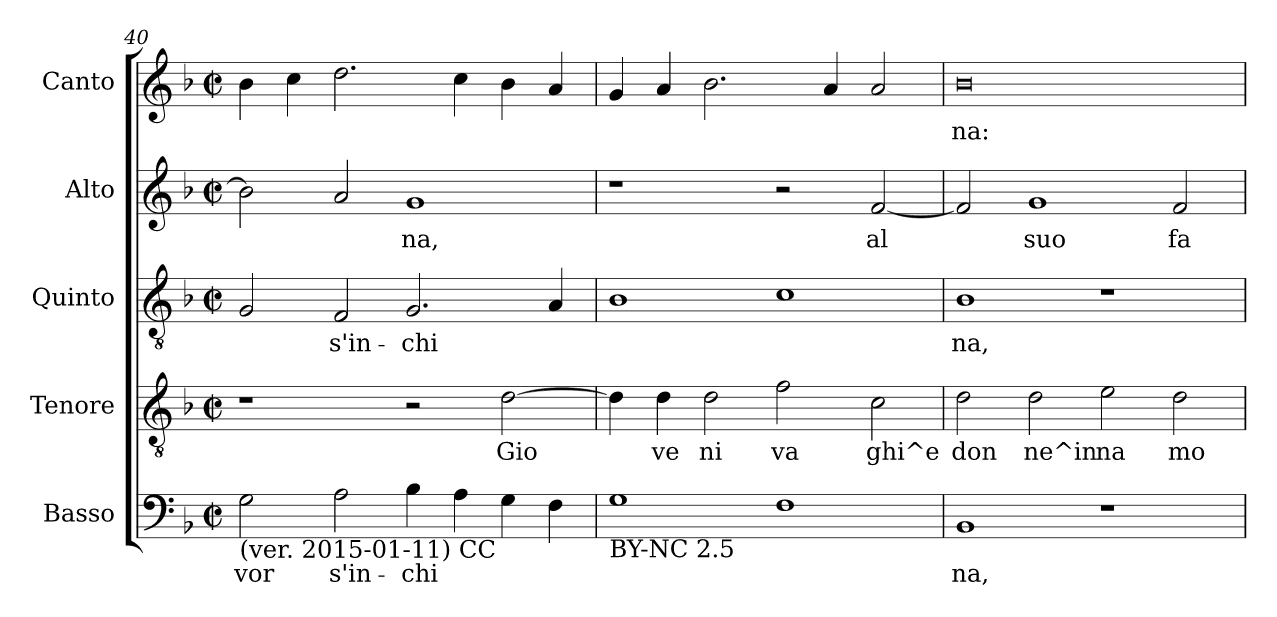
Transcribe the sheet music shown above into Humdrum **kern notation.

**kern	**text	**kern	**text	**kern	**text	**kern	**text	**kern	**text
*part5	*part5	*part4	*part4	*part3	*part3	*part2	*part2	*part1	*part1
*staff5	*staff5	*staff4	*staff4	*staff3	*staff3	*staff2	*staff2	*staff1	*staff1
*I"Basso	*	*I"Tenore	*	*I"Quinto	*	*I"Alto	*	*I"Canto	*
*clefF4	*	*clefGv2	*	*clefGv2	*	*clefG2	*	*clefG2	*
*k[b-]	*	*k[b-]	*	*k[b-]	*	*k[b-]	*	*k[b-]	*
*F:	*	*F:	*	*F:	*	*F:	*	*F:	*
*M2/2	*	*M2/2	*	*M2/2	*	*M2/2	*	*M2/2	*
*met(c|)	*	*met(c|)	*	*met(c|)	*	*met(c|)	*	*met(c|)	*
=40	=40	=40	=40	=40	=40	=40	=40	=40	=40
!LO:TX:b:t=(ver. 2015-01-11) CC	!	!	!	!	!	!	!	!	!
!	!LO:LY:b:cj	!	!	!	!LO:LY:b:cj	!	!LO:LY:b	!	!LO:LY:b:cj
2G\	-vor	1r	.	2G/	.	2b-\]	.	4b-\	.
!	!	!	!	!	!	!	!	!	!LO:LY:b:cj
.	.	.	.	.	.	.	.	4cc\	.
!	!LO:LY:b:cj	!	!	!	!LO:LY:b:cj	!	!LO:LY:b	!	!LO:LY:b:cj
2A\	s'in-	.	.	2F/	s'in-	2a/	.	2.dd\	.
!	!LO:LY:b:cj	!	!	!	!LO:LY:b:cj	!	!LO:LY:b	!	!
4B-\	-chi-	2r	.	2.G/	-chi-	1g	na,	.	.
!	!LO:LY:b:cj	!	!	!	!	!	!	!	!LO:LY:b:cj
4A\	--	.	.	.	.	.	.	4cc\	.
!	!LO:LY:b:cj	!	!LO:LY:b:cj	!	!	!	!	!	!LO:LY:b:cj
4G\	--	[>2d\	Gio	.	.	.	.	4b-\	.
!	!LO:LY:b:cj	!	!	!	!LO:LY:b:cj	!	!	!	!LO:LY:b:cj
4F\	--	.	.	4A/	--	.	.	4a/	.
=41	=41	=41	=41	=41	=41	=41	=41	=41	=41
!LO:TX:b:t=BY-NC 2.5	!	!	!	!	!	!	!	!	!
!	!LO:LY:b:cj	!	!LO:LY:b:cj	!	!LO:LY:b:cj	!	!	!	!LO:LY:b:cj
1G	--	4d\]	.	1B-	--	1r	.	4g/	.
!	!	!	!LO:LY:b:cj	!	!	!	!	!	!LO:LY:b:cj
.	.	4d\	ve	.	.	.	.	4a/	.
!	!	!	!LO:LY:b:cj	!	!	!	!	!	!LO:LY:b:cj
.	.	2d\	ni	.	.	.	.	2.b-\	.
!	!LO:LY:b:cj	!	!LO:LY:b:cj	!	!LO:LY:b:cj	!	!	!	!
1F	--	2f\	va	1c	--	2r	.	.	.
!	!	!	!	!	!	!	!	!	!LO:LY:b:cj
.	.	.	.	.	.	.	.	4a/	.
!	!	!	!LO:LY:b:cj	!	!	!	!LO:LY:b	!	!LO:LY:b:cj
.	.	2c\	ghi^e	.	.	[>2f/	al	2a/	.
!!LO:PB:g=z
=42	=42	=42	=42	=42	=42	=42	=42	=42	=42
!	!LO:LY:b:cj	!	!LO:LY:b:cj	!	!LO:LY:b:cj	!	!LO:LY:b	!	!LO:LY:b:cj
1BB-	-na,	2d\	don	1B-	-na,	2f/]	.	0b-	na:
!	!	!	!LO:LY:b:cj	!	!	!	!LO:LY:b	!	!
.	.	2d\	ne^in	.	.	1g	suo	.	.
!	!	!	!LO:LY:b:cj	!	!	!	!	!	!
1r	.	2e\	na	1r	.	.	.	.	.
!	!	!	!LO:LY:b:cj	!	!	!	!LO:LY:b	!	!
.	.	2d\	mo	.	.	2f/	fa	.	.
=	=	=	=	=	=	=	=	=	=
*-	*-	*-	*-	*-	*-	*-	*-	*-	*-
